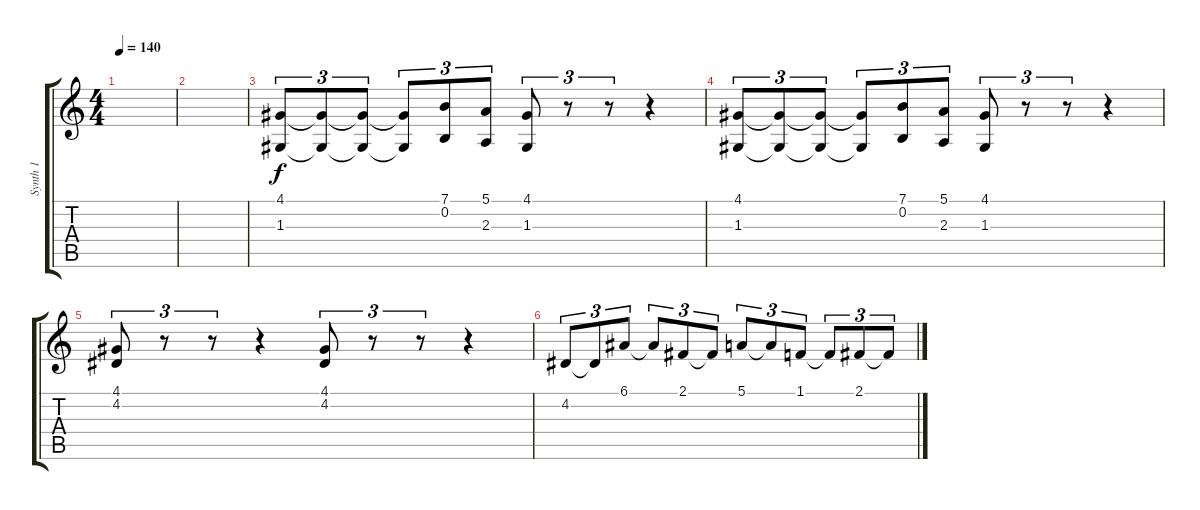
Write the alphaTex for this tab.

\track ("Synth 1" "Synth 1") {instrument stringensemble1}
\staff {score tabs}
\tuning (E4 B3 G3 D3 A2 E2) {hide}
\ts (4 4)
\tempo 140
\clef g2
\ks c
|
|
(4.1 1.3).8{tu (3 2)} (4.1{t} 1.3{t}).8{tu (3 2)} (4.1{t} 1.3{t}).8{tu (3 2)} (4.1{t} 1.3{t}).8{tu (3 2)} (7.1 0.2).8{tu (3 2)} (5.1 2.3).8{tu (3 2)} (4.1 1.3).8{tu (3 2)} r.8{tu (3 2)} r.8{tu (3 2)} r.4 |
(4.1 1.3).8{tu (3 2)} (4.1{t} 1.3{t}).8{tu (3 2)} (4.1{t} 1.3{t}).8{tu (3 2)} (4.1{t} 1.3{t}).8{tu (3 2)} (7.1 0.2).8{tu (3 2)} (5.1 2.3).8{tu (3 2)} (4.1 1.3).8{tu (3 2)} r.8{tu (3 2)} r.8{tu (3 2)} r.4 |
(4.1 4.2).8{tu (3 2)} r.8{tu (3 2)} r.8{tu (3 2)} r.4 (4.1 4.2).8{tu (3 2)} r.8{tu (3 2)} r.8{tu (3 2)} r.4 |
4.2.8{tu (3 2)} 4.2{t}.8{tu (3 2)} 6.1.8{tu (3 2)} 6.1{t}.8{tu (3 2)} 2.1.8{tu (3 2)} 2.1{t}.8{tu (3 2)} 5.1.8{tu (3 2)} 5.1{t}.8{tu (3 2)} 1.1.8{tu (3 2)} 1.1{t}.8{tu (3 2)} 2.1.8{tu (3 2)} 2.1{t}.8{tu (3 2)}
